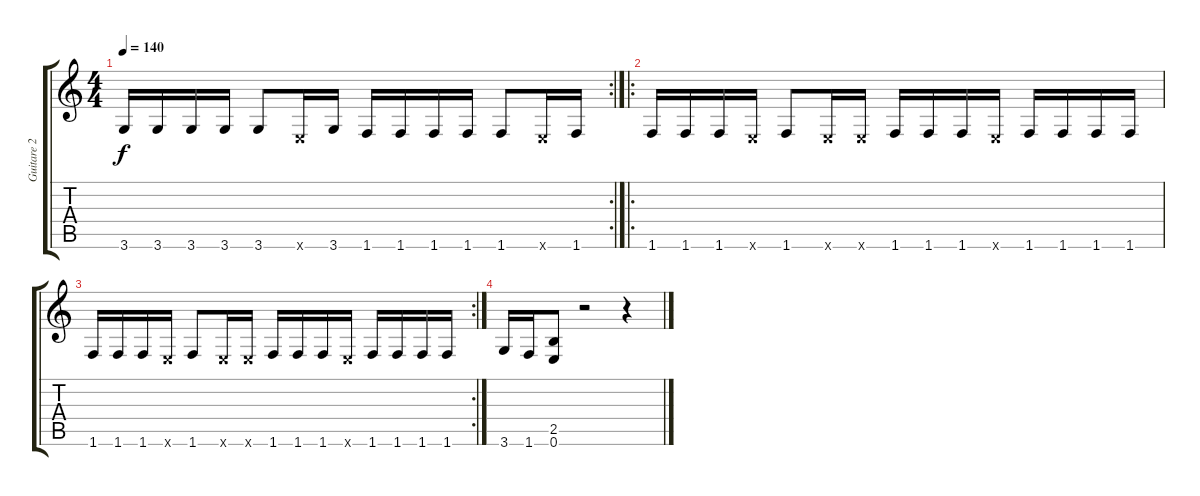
\track ("Guitare 2 bis" "Guitare 2 ") {instrument overdrivenguitar}
\staff {score tabs}
\tuning (E4 B3 G3 D3 A2 E2) {hide}
\rc 2
\ts (4 4)
\tempo 140
\clef g2
\ks c
3.6.16{dy f} 3.6.16 3.6.16 3.6.16 3.6.8 0.6{x}.16 3.6.16 1.6.16 1.6.16 1.6.16 1.6.16 1.6.8 0.6{x}.16 1.6.16 |
\ro
1.6.16 1.6.16 1.6.16 0.6{x}.16 1.6.8 0.6{x}.16 0.6{x}.16 1.6.16 1.6.16 1.6.16 0.6{x}.16 1.6.16 1.6.16 1.6.16 1.6.16 |
\rc 2
1.6.16 1.6.16 1.6.16 0.6{x}.16 1.6.8 0.6{x}.16 0.6{x}.16 1.6.16 1.6.16 1.6.16 0.6{x}.16 1.6.16 1.6.16 1.6.16 1.6.16 |
3.6.16 1.6.16 (2.5 0.6).8 r.2 r.4
